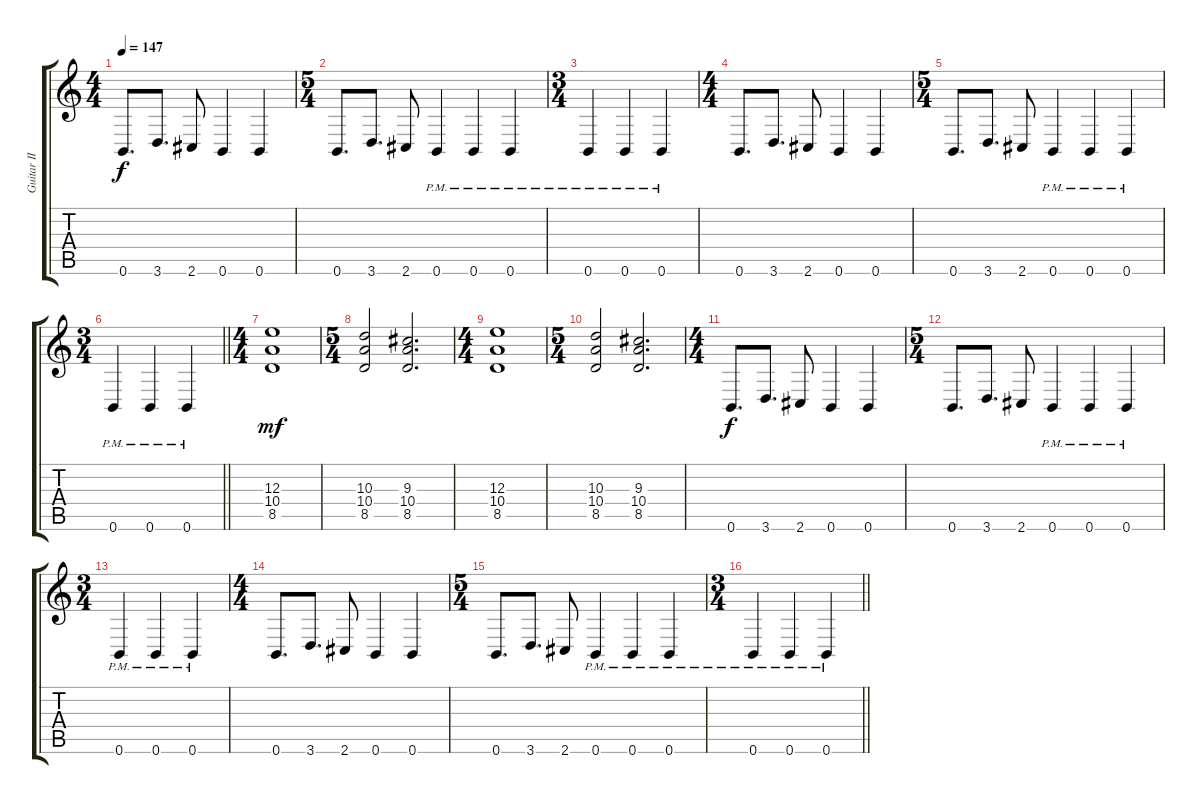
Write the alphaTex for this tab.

\track ("Guitar II" "Guitar II") {instrument distortionguitar}
\staff {score tabs}
\tuning (Db4 Ab3 E3 B2 Gb2 B1) {hide}
\ts (4 4)
\tempo 147
\clef g2
\ks c
0.6.8{d dy f} 3.6.8{d} 2.6.8 0.6.4 0.6.4 |
\ts (5 4)
0.6.8{d} 3.6.8{d} 2.6.8 0.6{pm}.4 0.6{pm}.4 0.6{pm}.4 |
\ts (3 4)
0.6{pm}.4 0.6{pm}.4 0.6{pm}.4 |
\ts (4 4)
0.6.8{d} 3.6.8{d} 2.6.8 0.6.4 0.6.4 |
\ts (5 4)
0.6.8{d} 3.6.8{d} 2.6.8 0.6{pm}.4 0.6{pm}.4 0.6{pm}.4 |
\ts (3 4)
\barLineRight lightlight
0.6{pm}.4 0.6{pm}.4 0.6{pm}.4 |
\ts (4 4)
(12.3 10.4 8.5).1{dy mf} |
\ts (5 4)
(10.3 10.4 8.5).2 (9.3 10.4 8.5).2{d} |
\ts (4 4)
(12.3 10.4 8.5).1 |
\ts (5 4)
(10.3 10.4 8.5).2 (9.3 10.4 8.5).2{d} |
\ts (4 4)
0.6.8{d dy f} 3.6.8{d} 2.6.8 0.6.4 0.6.4 |
\ts (5 4)
0.6.8{d} 3.6.8{d} 2.6.8 0.6{pm}.4 0.6{pm}.4 0.6{pm}.4 |
\ts (3 4)
0.6{pm}.4 0.6{pm}.4 0.6{pm}.4 |
\ts (4 4)
0.6.8{d} 3.6.8{d} 2.6.8 0.6.4 0.6.4 |
\ts (5 4)
0.6.8{d} 3.6.8{d} 2.6.8 0.6{pm}.4 0.6{pm}.4 0.6{pm}.4 |
\ts (3 4)
\barLineRight lightlight
0.6{pm}.4 0.6{pm}.4 0.6{pm}.4
